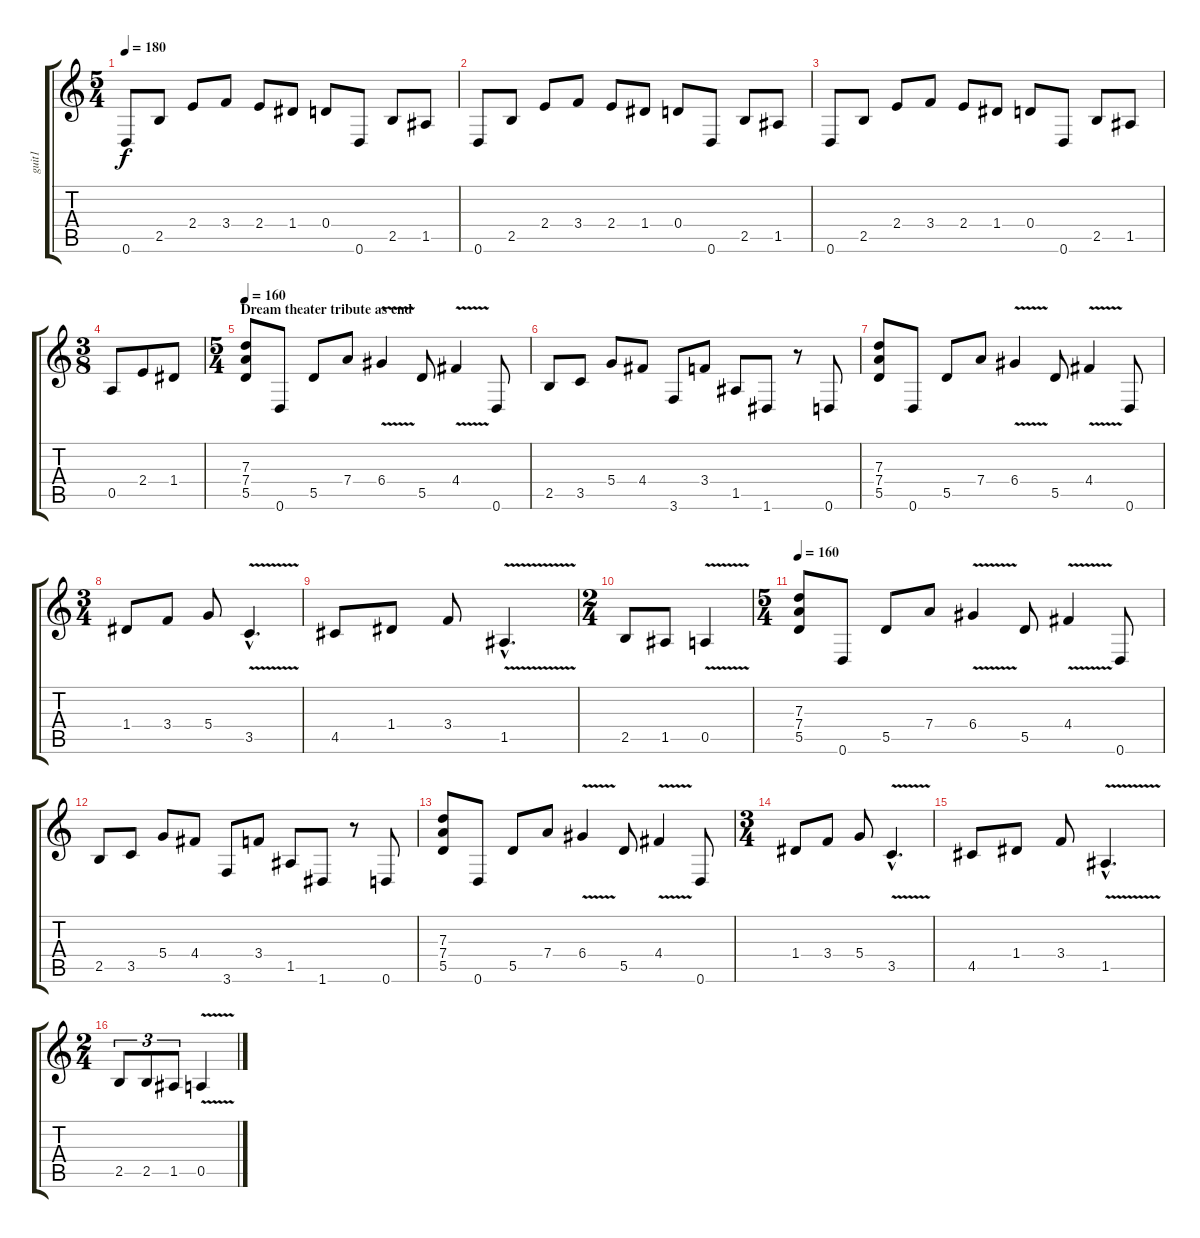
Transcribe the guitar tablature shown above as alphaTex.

\track ("guit1" "guit1") {instrument distortionguitar}
\staff {score tabs}
\tuning (E4 B3 G3 D3 A2 D2) {hide}
\ts (5 4)
\tempo 180
\clef g2
\ks c
0.6.8{dy f} 2.5.8 2.4.8 3.4.8 2.4.8 1.4.8 0.4.8 0.6.8 2.5.8 1.5.8 |
0.6.8 2.5.8 2.4.8 3.4.8 2.4.8 1.4.8 0.4.8 0.6.8 2.5.8 1.5.8 |
0.6.8 2.5.8 2.4.8 3.4.8 2.4.8 1.4.8 0.4.8 0.6.8 2.5.8 1.5.8 |
\ts (3 8)
0.5.8 2.4.8 1.4.8 |
\ts (5 4)
\section ("" "Dream theater tribute as end")
\tempo 160
(7.3 7.4 5.5).8 0.6.8 5.5.8 7.4.8 6.4{v}.4 5.5.8 4.4{v}.4 0.6.8 |
2.5.8 3.5.8 5.4.8 4.4.8 3.6.8 3.4.8 1.5.8 1.6.8 r.8 0.6.8 |
(7.3 7.4 5.5).8 0.6.8 5.5.8 7.4.8 6.4{v}.4 5.5.8 4.4{v}.4 0.6.8 |
\ts (3 4)
1.4.8 3.4.8 5.4.8 3.5{v hac}.4{d} |
4.5.8 1.4.8 3.4.8 1.5{v hac}.4{d} |
\ts (2 4)
2.5.8 1.5.8 0.5{v}.4 |
\ts (5 4)
\tempo 160
(7.3 7.4 5.5).8 0.6.8 5.5.8 7.4.8 6.4{v}.4 5.5.8 4.4{v}.4 0.6.8 |
2.5.8 3.5.8 5.4.8 4.4.8 3.6.8 3.4.8 1.5.8 1.6.8 r.8 0.6.8 |
(7.3 7.4 5.5).8 0.6.8 5.5.8 7.4.8 6.4{v}.4 5.5.8 4.4{v}.4 0.6.8 |
\ts (3 4)
1.4.8 3.4.8 5.4.8 3.5{v hac}.4{d} |
4.5.8 1.4.8 3.4.8 1.5{v hac}.4{d} |
\ts (2 4)
2.5.8{tu (3 2)} 2.5.8{tu (3 2)} 1.5.8{tu (3 2)} 0.5{v}.4
